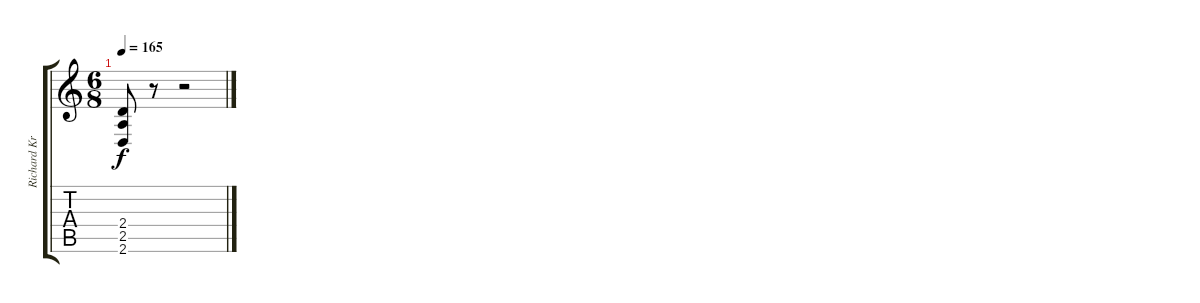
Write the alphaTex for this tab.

\track ("Richard Kruspe" "Richard Kr") {instrument distortionguitar}
\staff {score tabs}
\tuning (E4 C4 G3 C3 G2 C2) {hide}
\ts (6 8)
\tempo 165
\clef g2
\ks c
(2.4 2.5 2.6).8{dy f} r.8 r.2
